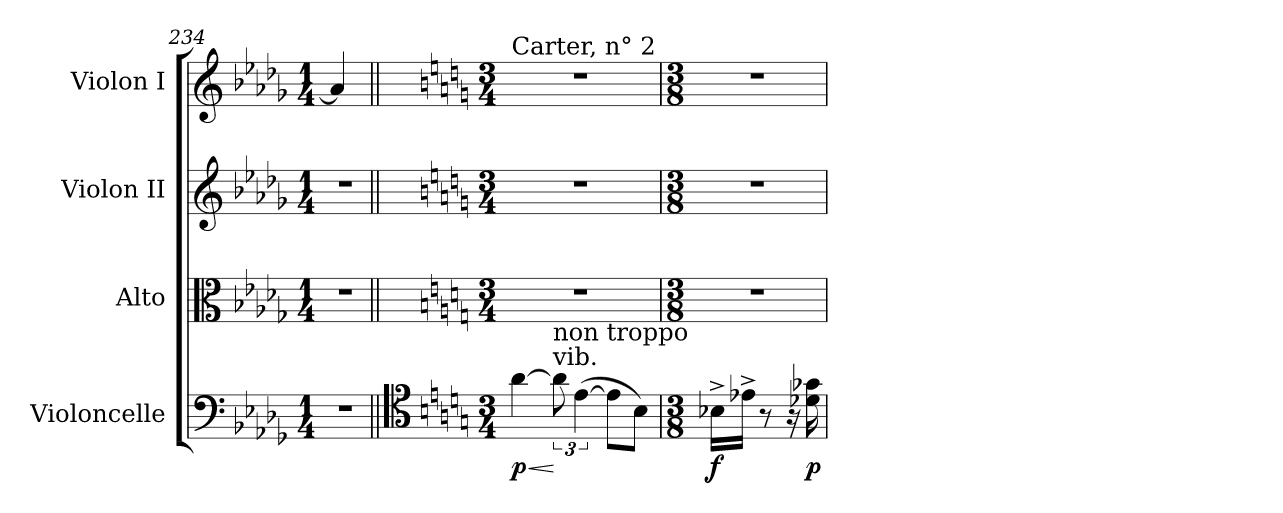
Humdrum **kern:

**kern	**dynam	**kern	**kern	**kern
*part4	*part4	*part3	*part2	*part1
*staff4	*staff4	*staff3	*staff2	*staff1
*I"Violoncelle	*	*I"Alto	*I"Violon II	*I"Violon I
*I'Vc.	*	*I'Alt.	*I'Vln. II	*I'Vln. I
*clefF4	*	*clefC3	*clefG2	*clefG2
*k[b-e-a-d-g-]	*	*k[b-e-a-d-g-]	*k[b-e-a-d-g-]	*k[b-e-a-d-g-]
*D-:	*	*D-:	*D-:	*D-:
*M1/4	*	*M1/4	*M1/4	*M1/4
=234	=234	=234	=234	=234
4r	.	4r	4r	4a-/]
=235||	=235||	=235||	=235||	=235||
!!LO:REH:place=s1:a:t=118
*clefC4	*	*	*	*
*k[]	*	*k[]	*k[]	*k[]
*C:	*	*C:	*C:	*C:
*M3/4	*	*M3/4	*M3/4	*M3/4
*	*	*	*	*MM105
!	!	!	!	!LO:TX:a:t=Carter, n° 2
!	!LO:HP:b	!	!	!
!	!LO:DY:n=1:b	!	!	!
[>4a\	< p	2.r	2.r	2.r
!LO:TX:a:color=#000000:t=vib.	!	!	!	!
!LO:TX:a:t=non troppo	!	!	!	!
12a\]	[	.	.	.
([6e\	.	.	.	.
8e\L]	.	.	.	.
8B\J)	.	.	.	.
=236	=236	=236	=236	=236
*M3/8	*	*M3/8	*M3/8	*M3/8
!	!LO:DY:b	!	!	!
16B-X^>\LL	f	4.r	4.r	4.r
16e-X^>\JJ	.	.	.	.
8r	.	.	.	.
16r	.	.	.	.
!	!LO:DY:b	!	!	!
16g-X\ 16d-X\	p	.	.	.
=	=	=	=	=
*-	*-	*-	*-	*-
